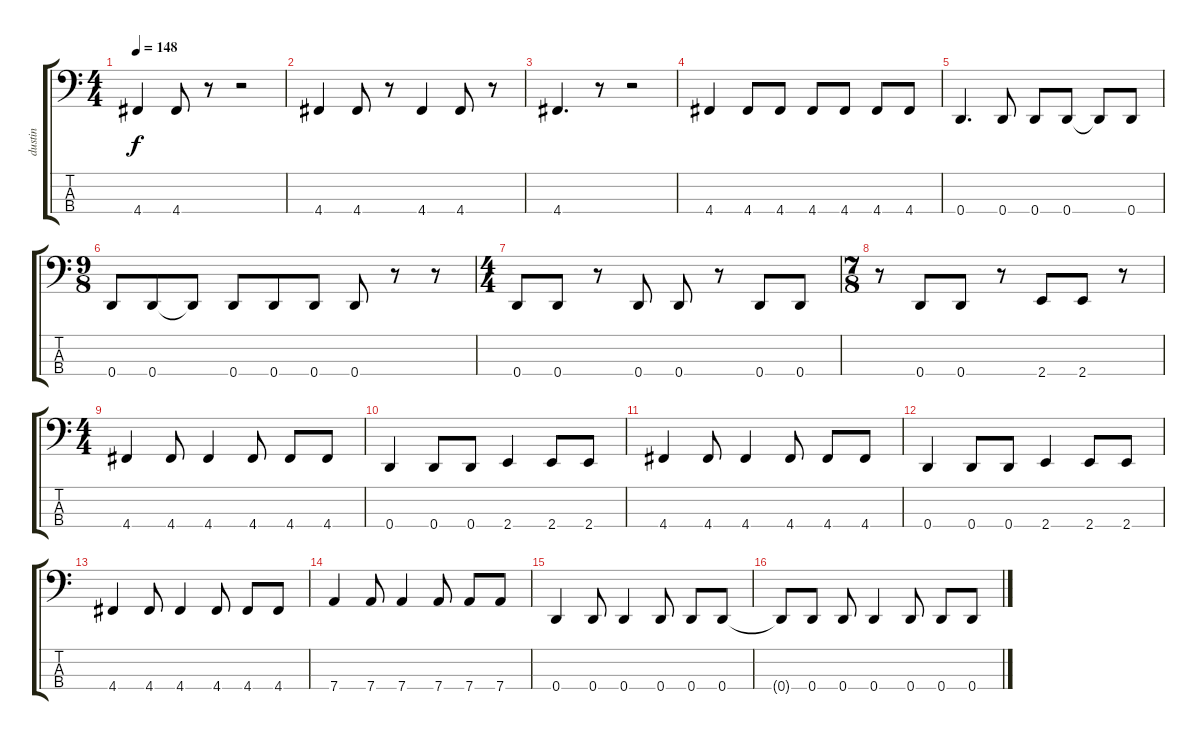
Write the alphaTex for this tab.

\track ("dustin" "dustin") {instrument electricbassfinger}
\staff {score tabs}
\tuning (G2 D2 A1 D1) {hide}
\ts (4 4)
\tempo 148
\clef f4
\ks c
4.4.4{dy f} 4.4.8 r.8 r.2 |
4.4.4 4.4.8 r.8 4.4.4 4.4.8 r.8 |
4.4.4{d} r.8 r.2 |
4.4.4 4.4.8 4.4.8 4.4.8 4.4.8 4.4.8 4.4.8 |
0.4.4{d} 0.4.8 0.4.8 0.4.8 0.4{t}.8 0.4.8 |
\ts (9 8)
0.4.8 0.4.8 0.4{t}.8 0.4.8 0.4.8 0.4.8 0.4.8 r.8 r.8 |
\ts (4 4)
0.4.8 0.4.8 r.8 0.4.8 0.4.8 r.8 0.4.8 0.4.8 |
\ts (7 8)
r.8 0.4.8 0.4.8 r.8 2.4.8 2.4.8 r.8 |
\ts (4 4)
4.4.4 4.4.8 4.4.4 4.4.8 4.4.8 4.4.8 |
0.4.4 0.4.8 0.4.8 2.4.4 2.4.8 2.4.8 |
4.4.4 4.4.8 4.4.4 4.4.8 4.4.8 4.4.8 |
0.4.4 0.4.8 0.4.8 2.4.4 2.4.8 2.4.8 |
4.4.4 4.4.8 4.4.4 4.4.8 4.4.8 4.4.8 |
7.4.4 7.4.8 7.4.4 7.4.8 7.4.8 7.4.8 |
0.4.4 0.4.8 0.4.4 0.4.8 0.4.8 0.4.8 |
0.4{t}.8 0.4.8 0.4.8 0.4.4 0.4.8 0.4.8 0.4.8
